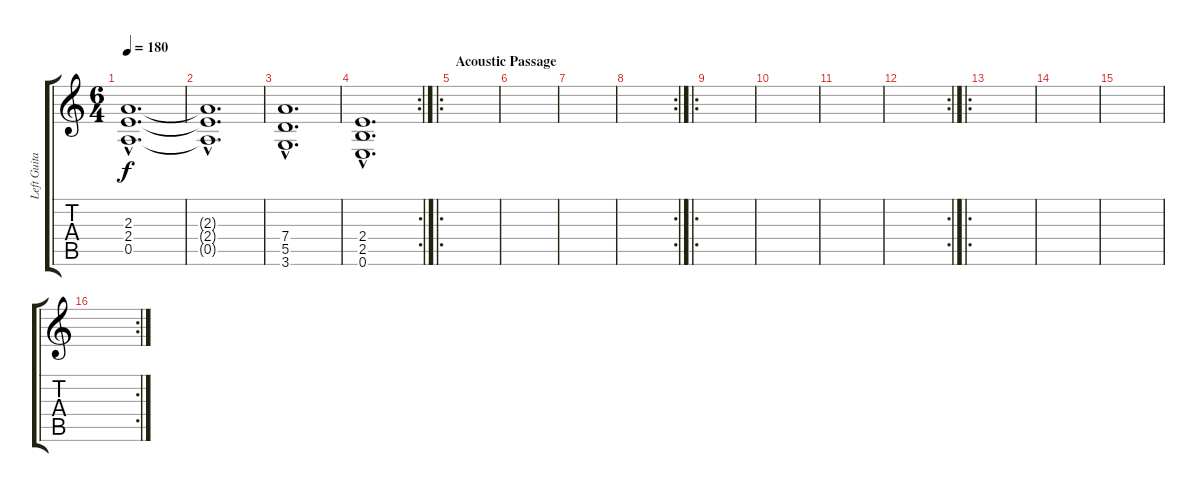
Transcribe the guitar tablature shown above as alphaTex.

\track ("Left Guitar" "Left Guita") {instrument distortionguitar}
\staff {score tabs}
\tuning (E4 B3 G3 D3 A2 E2) {hide}
\ts (6 4)
\tempo 180
\clef g2
\ks c
(2.3{hac} 2.4{hac} 0.5{hac}).1{d dy f} |
(2.3{hac t} 2.4{hac t} 0.5{hac t}).1{d} |
(7.4{hac} 5.5{hac} 3.6{hac}).1{d} |
\rc 2
(2.4{hac} 2.5{hac} 0.6{hac}).1{d} |
\ro
\section ("" "Acoustic Passage")
|
|
|
\rc 2
|
\ro
|
|
|
\rc 2
|
\ro
\section ("" "")
|
|
|
\rc 2
